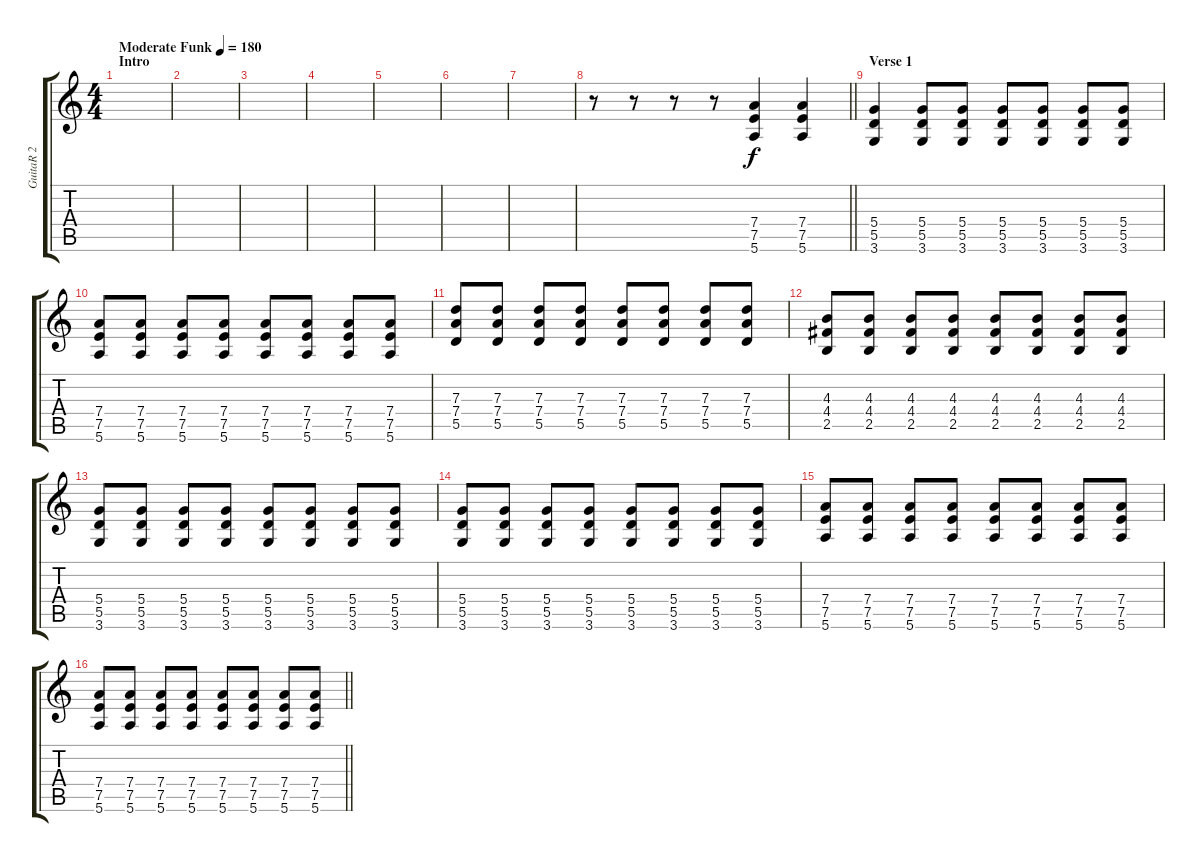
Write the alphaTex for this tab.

\track ("GuitaR 2" "GuitaR 2") {instrument overdrivenguitar}
\staff {score tabs}
\tuning (E4 B3 G3 D3 A2 E2) {hide}
\ts (4 4)
\section ("" "Intro")
\tempo (180 "Moderate Funk")
\clef g2
\ks c
|
|
|
|
|
|
|
\barLineRight lightlight
r.8 r.8 r.8 r.8 (7.4 7.5 5.6).4 (7.4 7.5 5.6).4 |
\section ("" "Verse 1")
(5.4 5.5 3.6).4 (5.4 5.5 3.6).8 (5.4 5.5 3.6).8 (5.4 5.5 3.6).8 (5.4 5.5 3.6).8 (5.4 5.5 3.6).8 (5.4 5.5 3.6).8 |
(7.4 7.5 5.6).8 (7.4 7.5 5.6).8 (7.4 7.5 5.6).8 (7.4 7.5 5.6).8 (7.4 7.5 5.6).8 (7.4 7.5 5.6).8 (7.4 7.5 5.6).8 (7.4 7.5 5.6).8 |
(7.3 7.4 5.5).8 (7.3 7.4 5.5).8 (7.3 7.4 5.5).8 (7.3 7.4 5.5).8 (7.3 7.4 5.5).8 (7.3 7.4 5.5).8 (7.3 7.4 5.5).8 (7.3 7.4 5.5).8 |
(4.3 4.4 2.5).8 (4.3 4.4 2.5).8 (4.3 4.4 2.5).8 (4.3 4.4 2.5).8 (4.3 4.4 2.5).8 (4.3 4.4 2.5).8 (4.3 4.4 2.5).8 (4.3 4.4 2.5).8 |
(5.4 5.5 3.6).8 (5.4 5.5 3.6).8 (5.4 5.5 3.6).8 (5.4 5.5 3.6).8 (5.4 5.5 3.6).8 (5.4 5.5 3.6).8 (5.4 5.5 3.6).8 (5.4 5.5 3.6).8 |
(5.4 5.5 3.6).8 (5.4 5.5 3.6).8 (5.4 5.5 3.6).8 (5.4 5.5 3.6).8 (5.4 5.5 3.6).8 (5.4 5.5 3.6).8 (5.4 5.5 3.6).8 (5.4 5.5 3.6).8 |
(7.4 7.5 5.6).8 (7.4 7.5 5.6).8 (7.4 7.5 5.6).8 (7.4 7.5 5.6).8 (7.4 7.5 5.6).8 (7.4 7.5 5.6).8 (7.4 7.5 5.6).8 (7.4 7.5 5.6).8 |
\barLineRight lightlight
(7.4 7.5 5.6).8 (7.4 7.5 5.6).8 (7.4 7.5 5.6).8 (7.4 7.5 5.6).8 (7.4 7.5 5.6).8 (7.4 7.5 5.6).8 (7.4 7.5 5.6).8 (7.4 7.5 5.6).8
